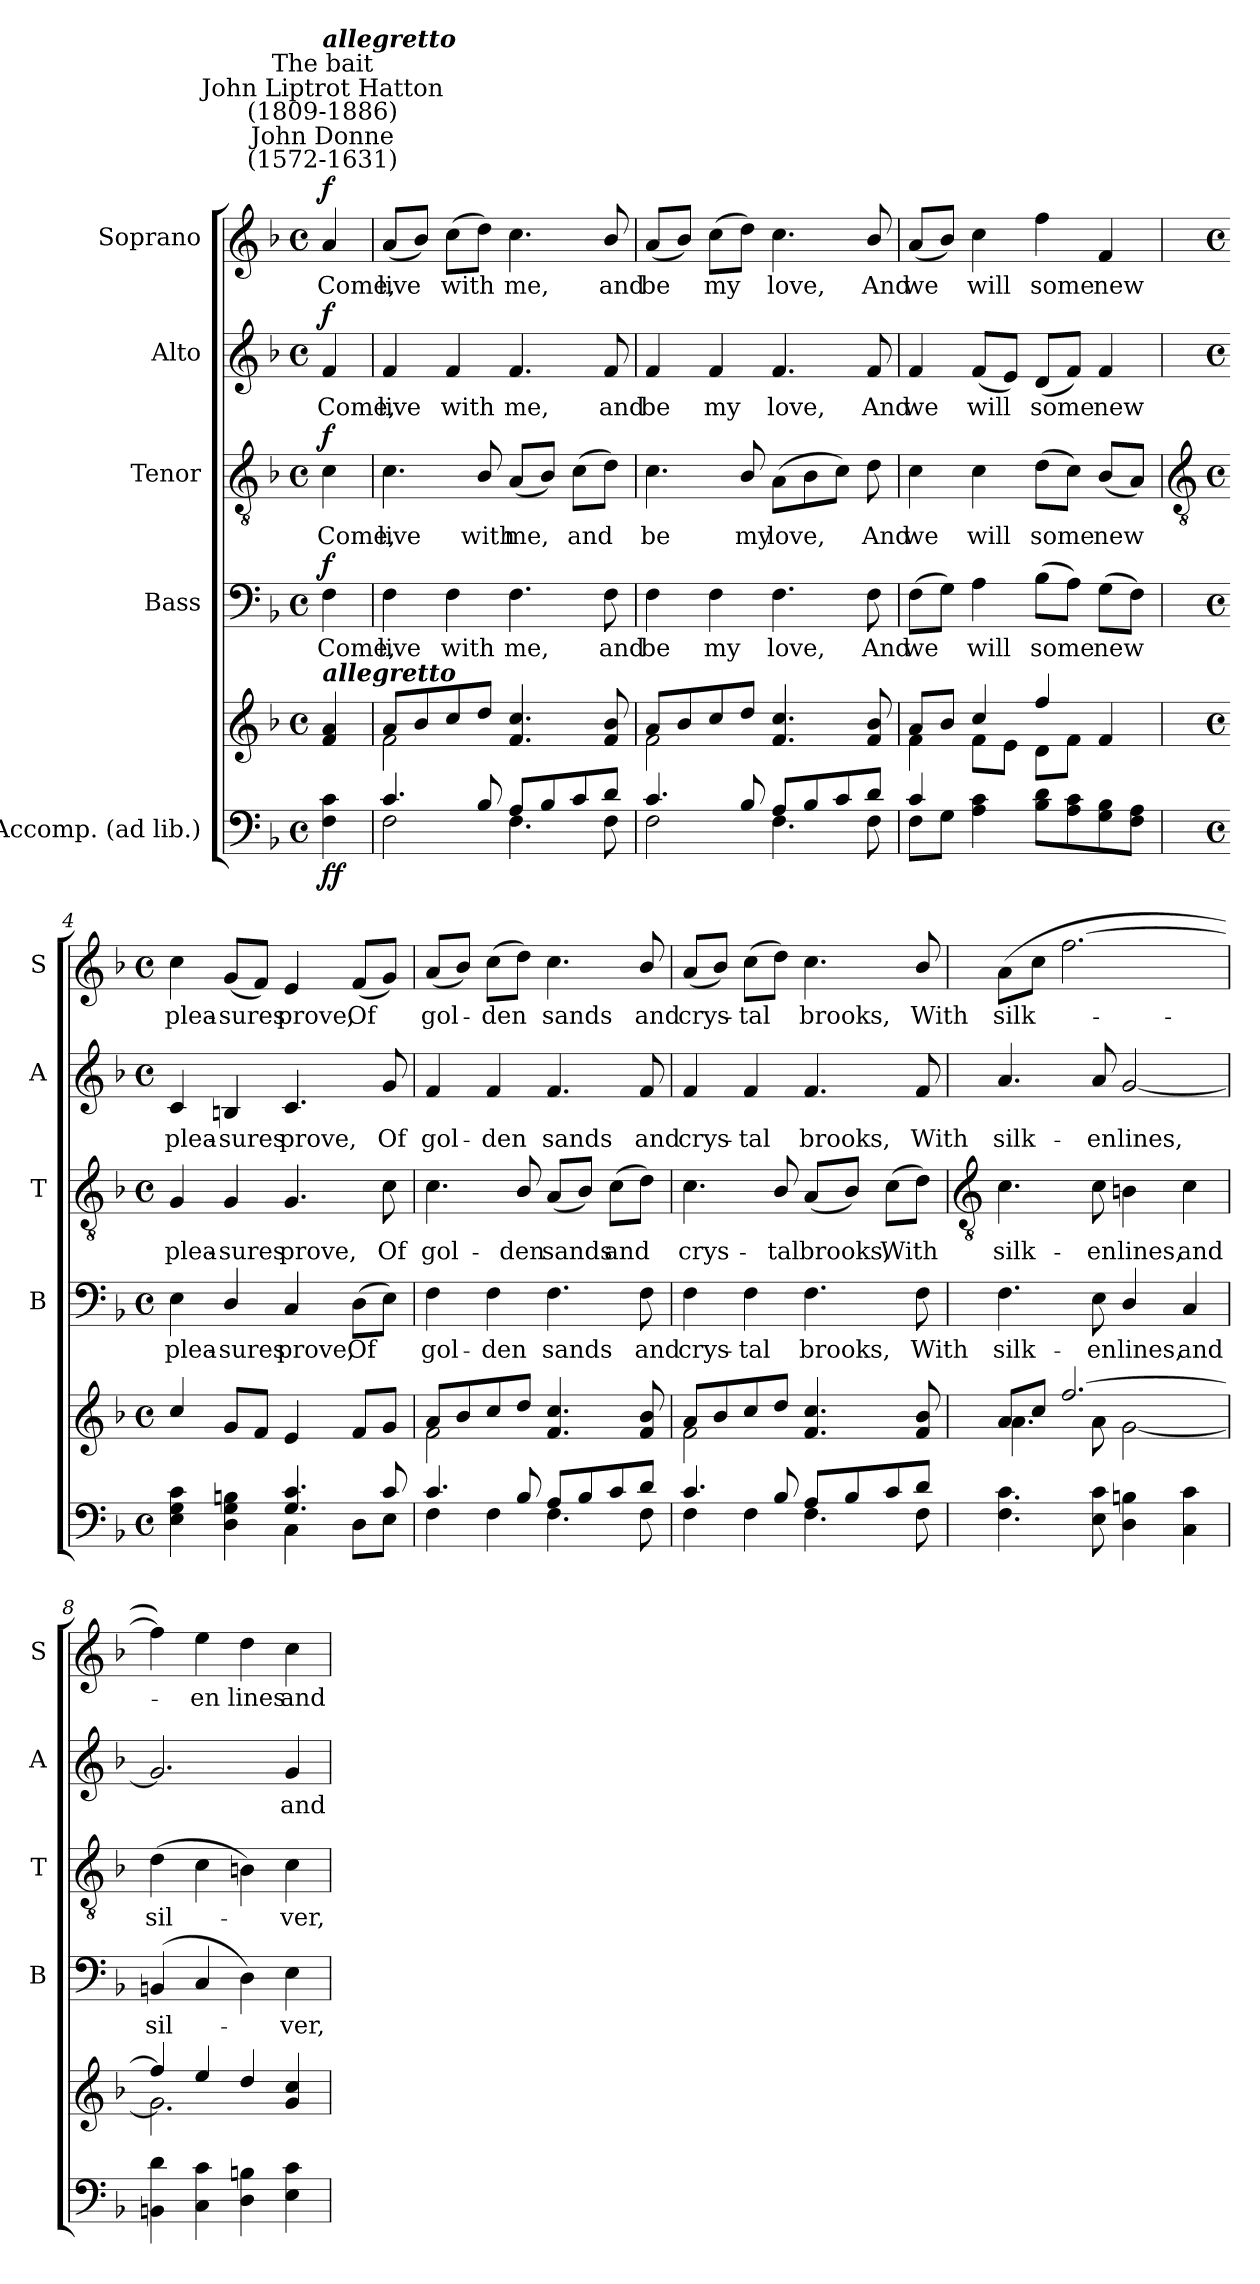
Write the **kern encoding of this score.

**kern	**kern	**dynam	**kern	**text	**dynam	**kern	**text	**dynam	**kern	**text	**dynam	**kern	**text	**dynam
*part5	*part5	*part5	*part4	*part4	*part4	*part3	*part3	*part3	*part2	*part2	*part2	*part1	*part1	*part1
*staff6	*staff5	*staff5/6	*staff4	*staff4	*staff4	*staff3	*staff3	*staff3	*staff2	*staff2	*staff2	*staff1	*staff1	*staff1
*I"Accomp. (ad lib.)	*	*	*I"Bass	*	*	*I"Tenor	*	*	*I"Alto	*	*	*I"Soprano	*	*
*	*	*	*I'B	*	*	*I'T	*	*	*I'A	*	*	*I'S	*	*
*clefF4	*clefG2	*	*clefF4	*	*	*clefGv2	*	*	*clefG2	*	*	*clefG2	*	*
*k[b-]	*k[b-]	*	*k[b-]	*	*	*k[b-]	*	*	*k[b-]	*	*	*k[b-]	*	*
*F:	*F:	*	*F:	*	*	*F:	*	*	*F:	*	*	*F:	*	*
*M4/4	*M4/4	*	*M4/4	*	*	*M4/4	*	*	*M4/4	*	*	*M4/4	*	*
*met(c)	*met(c)	*	*met(c)	*	*	*met(c)	*	*	*met(c)	*	*	*met(c)	*	*
*MM120	*MM120	*	*MM120	*	*	*MM120	*	*	*MM120	*	*	*MM120	*	*
=	=	=	=	=	=	=	=	=	=	=	=	=	=	=
*^	*^	*	*	*	*	*	*	*	*	*	*	*	*	*
!	!	!	!	!	!	!	!	!	!	!	!	!	!	!LO:TX:a:cj:t=John Donne\n(1572-1631)	!	!
!	!	!	!	!	!	!	!	!	!	!	!	!	!	!LO:TX:a:cj:t=John Liptrot Hatton\n(1809-1886)	!	!
!	!	!	!	!	!	!	!	!	!	!	!	!	!	!LO:TX:a:cj:t=The bait	!	!
!	!	!	!	!	!	!	!	!	!	!	!	!	!	!LO:TX:a:Bi:t=allegretto	!	!
!	!	!LO:TX:a:Bi:t=allegretto	!	!	!	!	!	!	!	!	!	!	!	!	!	!
!	!	!	!	!LO:DY:b=2	!	!LO:LY:b	!	!	!LO:LY:b	!	!	!LO:LY:b	!	!	!LO:LY:b	!
!	!	!	!	!LO:DY:n=1:b	!	!	!LO:DY:b	!	!	!LO:DY:b	!	!	!LO:DY:b	!	!	!LO:DY:b
4ryy	4F\ 4c\	4f/ 4a/	4ryy	f f	4F	Come,	f	4c	Come,	f	4f	Come,	f	4a	Come,	f
=1	=1	=1	=1	=1	=1	=1	=1	=1	=1	=1	=1	=1	=1	=1	=1	=1
!	!	!	!	!	!	!LO:LY:b	!	!	!LO:LY:b	!	!	!LO:LY:b	!	!	!LO:LY:b	!
4.c/	2F\	8a/L	2f\	.	4F	live	.	4.c	live	.	4f	live	.	(<8aL	live	.
.	.	8b-/	.	.	.	.	.	.	.	.	.	.	.	8b-J)	.	.
!	!	!	!	!	!	!LO:LY:b	!	!	!	!	!	!LO:LY:b	!	!	!LO:LY:b	!
.	.	8cc/	.	.	4F	with	.	.	.	.	4f	with	.	(>8ccL	with	.
!	!	!	!	!	!	!	!	!	!LO:LY:b	!	!	!	!	!	!	!
8B-/	.	8dd/J	.	.	.	.	.	8B-/	with	.	.	.	.	8ddJ)	.	.
!	!	!	!	!	!	!LO:LY:b	!	!	!LO:LY:b	!	!	!LO:LY:b	!	!	!LO:LY:b	!
8A/L	4.F\	4.f/ 4.cc/	2ryy	.	4.F	me,	.	(<8AL	me,	.	4.f	me,	.	4.cc	me,	.
8B-/	.	.	.	.	.	.	.	8B-J)	.	.	.	.	.	.	.	.
!	!	!	!	!	!	!	!	!	!LO:LY:b	!	!	!	!	!	!	!
8c/	.	.	.	.	.	.	.	(>8cL	and	.	.	.	.	.	.	.
!	!	!	!	!	!	!LO:LY:b	!	!	!	!	!	!LO:LY:b	!	!	!LO:LY:b	!
8d/J	8F\	8f/ 8b-/	.	.	8F	and	.	8dJ)	.	.	8f	and	.	8b-/	and	.
=2	=2	=2	=2	=2	=2	=2	=2	=2	=2	=2	=2	=2	=2	=2	=2	=2
!	!	!	!	!	!	!LO:LY:b	!	!	!LO:LY:b	!	!	!LO:LY:b	!	!	!LO:LY:b	!
4.c/	2F\	8a/L	2f\	.	4F	be	.	4.c	be	.	4f	be	.	(<8aL	be	.
.	.	8b-/	.	.	.	.	.	.	.	.	.	.	.	8b-J)	.	.
!	!	!	!	!	!	!LO:LY:b	!	!	!	!	!	!LO:LY:b	!	!	!LO:LY:b	!
.	.	8cc/	.	.	4F	my	.	.	.	.	4f	my	.	(>8ccL	my	.
!	!	!	!	!	!	!	!	!	!LO:LY:b	!	!	!	!	!	!	!
8B-/	.	8dd/J	.	.	.	.	.	8B-/	my	.	.	.	.	8ddJ)	.	.
!	!	!	!	!	!	!LO:LY:b	!	!	!LO:LY:b	!	!	!LO:LY:b	!	!	!LO:LY:b	!
8A/L	4.F\	4.f/ 4.cc/	2ryy	.	4.F	love,	.	(>8AL	love,	.	4.f	love,	.	4.cc	love,	.
8B-/	.	.	.	.	.	.	.	8B-	.	.	.	.	.	.	.	.
8c/	.	.	.	.	.	.	.	8cJ)	.	.	.	.	.	.	.	.
!	!	!	!	!	!	!LO:LY:b	!	!	!LO:LY:b	!	!	!LO:LY:b	!	!	!LO:LY:b	!
8d/J	8F\	8f/ 8b-/	.	.	8F	And	.	8d	And	.	8f	And	.	8b-/	And	.
=3	=3	=3	=3	=3	=3	=3	=3	=3	=3	=3	=3	=3	=3	=3	=3	=3
!	!	!	!	!	!	!LO:LY:b	!	!	!LO:LY:b	!	!	!LO:LY:b	!	!	!LO:LY:b	!
4c/	8F\L	8a/L	4f\	.	(>8FL	we	.	4c	we	.	4f	we	.	(<8aL	we	.
.	8G\J	8b-/J	.	.	8GJ)	.	.	.	.	.	.	.	.	8b-J)	.	.
!	!	!	!	!	!	!LO:LY:b	!	!	!LO:LY:b	!	!	!LO:LY:b	!	!	!LO:LY:b	!
4ryy	4A\ 4c\	4cc/	8f\L	.	4A	will	.	4c	will	.	(<8fL	will	.	4cc	will	.
.	.	.	8e\J	.	.	.	.	.	.	.	8eJ)	.	.	.	.	.
!	!	!	!	!	!	!LO:LY:b	!	!	!LO:LY:b	!	!	!LO:LY:b	!	!	!LO:LY:b	!
2ryy	8B-\ 8d\L	4ff/	8d\L	.	(>8B-L	some	.	(>8dL	some	.	(<8dL	some	.	4ff	some	.
.	8A\ 8c\	.	8f\J	.	8AJ)	.	.	8cJ)	.	.	8fJ)	.	.	.	.	.
!	!	!	!	!	!	!LO:LY:b	!	!	!LO:LY:b	!	!	!LO:LY:b	!	!	!LO:LY:b	!
.	8G\ 8B-\	4f/	4ryy	.	(>8GL	new	.	(<8B-L	new	.	4f	new	.	4f	new	.
.	8F\ 8A\J	.	.	.	8FJ)	.	.	8AJ)	.	.	.	.	.	.	.	.
!!LO:LB:g=z
=4	=4	=4	=4	=4	=4	=4	=4	=4	=4	=4	=4	=4	=4	=4	=4	=4
*	*	*	*	*	*	*	*	*clefGv2	*	*	*	*	*	*	*	*
*M4/4	*	*M4/4	*	*	*M4/4	*	*	*M4/4	*	*	*M4/4	*	*	*M4/4	*	*
*met(c)	*	*met(c)	*	*	*met(c)	*	*	*met(c)	*	*	*met(c)	*	*	*met(c)	*	*
!	!	!	!	!	!	!LO:LY:b	!	!	!LO:LY:b	!	!	!LO:LY:b	!	!	!LO:LY:b	!
2ryy	4E\ 4G\ 4c\	4cc/	1ryy	.	4E	plea-	.	4G	plea-	.	4c	plea-	.	4cc	plea-	.
!	!	!	!	!	!	!LO:LY:b	!	!	!LO:LY:b	!	!	!LO:LY:b	!	!	!LO:LY:b	!
.	4D\ 4G\ 4Bn\	8g/L	.	.	4D/	-sures	.	4G	-sures	.	4Bn	-sures	.	(<8gL	-sures	.
.	.	8f/J	.	.	.	.	.	.	.	.	.	.	.	8fJ)	.	.
!	!	!	!	!	!	!LO:LY:b	!	!	!LO:LY:b	!	!	!LO:LY:b	!	!	!LO:LY:b	!
4.G/ 4.c/	4C\	4e/	.	.	4C	prove,	.	4.G	prove,	.	4.c	prove,	.	4e	prove,	.
!	!	!	!	!	!	!LO:LY:b	!	!	!	!	!	!	!	!	!LO:LY:b	!
.	8D\L	8f/L	.	.	(>8DL	Of	.	.	.	.	.	.	.	(<8fL	Of	.
!	!	!	!	!	!	!	!	!	!LO:LY:b	!	!	!LO:LY:b	!	!	!	!
8c/	8E\J	8g/J	.	.	8EJ)	.	.	8c	Of	.	8g	Of	.	8gJ)	.	.
=5	=5	=5	=5	=5	=5	=5	=5	=5	=5	=5	=5	=5	=5	=5	=5	=5
!	!	!	!	!	!	!LO:LY:b	!	!	!LO:LY:b	!	!	!LO:LY:b	!	!	!LO:LY:b	!
4.c/	4F\	8a/L	2f\	.	4F	gol-	.	4.c	gol-	.	4f	gol-	.	(<8aL	gol-	.
.	.	8b-/	.	.	.	.	.	.	.	.	.	.	.	8b-J)	.	.
!	!	!	!	!	!	!LO:LY:b	!	!	!	!	!	!LO:LY:b	!	!	!LO:LY:b	!
.	4F\	8cc/	.	.	4F	-den	.	.	.	.	4f	-den	.	(>8ccL	den	.
!	!	!	!	!	!	!	!	!	!LO:LY:b	!	!	!	!	!	!	!
8B-/	.	8dd/J	.	.	.	.	.	8B-/	-den	.	.	.	.	8ddJ)	.	.
!	!	!	!	!	!	!LO:LY:b	!	!	!LO:LY:b	!	!	!LO:LY:b	!	!	!LO:LY:b	!
8A/L	4.F\	4.f/ 4.cc/	2ryy	.	4.F	sands	.	(<8AL	sands	.	4.f	sands	.	4.cc	sands	.
8B-/	.	.	.	.	.	.	.	8B-J)	.	.	.	.	.	.	.	.
!	!	!	!	!	!	!	!	!	!LO:LY:b	!	!	!	!	!	!	!
8c/	.	.	.	.	.	.	.	(>8cL	and	.	.	.	.	.	.	.
!	!	!	!	!	!	!LO:LY:b	!	!	!	!	!	!LO:LY:b	!	!	!LO:LY:b	!
8d/J	8F\	8f/ 8b-/	.	.	8F	and	.	8dJ)	.	.	8f	and	.	8b-/	and	.
=6	=6	=6	=6	=6	=6	=6	=6	=6	=6	=6	=6	=6	=6	=6	=6	=6
!	!	!	!	!	!	!LO:LY:b	!	!	!LO:LY:b	!	!	!LO:LY:b	!	!	!LO:LY:b	!
4.c/	4F\	8a/L	2f\	.	4F	crys-	.	4.c	crys-	.	4f	crys-	.	(<8aL	crys-	.
.	.	8b-/	.	.	.	.	.	.	.	.	.	.	.	8b-J)	.	.
!	!	!	!	!	!	!LO:LY:b	!	!	!	!	!	!LO:LY:b	!	!	!LO:LY:b	!
.	4F\	8cc/	.	.	4F	-tal	.	.	.	.	4f	-tal	.	(>8ccL	tal	.
!	!	!	!	!	!	!	!	!	!LO:LY:b	!	!	!	!	!	!	!
8B-/	.	8dd/J	.	.	.	.	.	8B-/	-tal	.	.	.	.	8ddJ)	.	.
!	!	!	!	!	!	!LO:LY:b	!	!	!LO:LY:b	!	!	!LO:LY:b	!	!	!LO:LY:b	!
8A/L	4.F\	4.f/ 4.cc/	2ryy	.	4.F	brooks,	.	(<8AL	brooks,	.	4.f	brooks,	.	4.cc	brooks,	.
8B-/	.	.	.	.	.	.	.	8B-J)	.	.	.	.	.	.	.	.
!	!	!	!	!	!	!	!	!	!LO:LY:b	!	!	!	!	!	!	!
8c/	.	.	.	.	.	.	.	(>8cL	With	.	.	.	.	.	.	.
!	!	!	!	!	!	!LO:LY:b	!	!	!	!	!	!LO:LY:b	!	!	!LO:LY:b	!
8d/J	8F\	8f/ 8b-/	.	.	8F	With	.	8dJ)	.	.	8f	With	.	8b-/	With	.
!!LO:LB:g=z
=7	=7	=7	=7	=7	=7	=7	=7	=7	=7	=7	=7	=7	=7	=7	=7	=7
*	*	*	*	*	*	*	*	*clefGv2	*	*	*	*	*	*	*	*
!	!	!	!	!	!	!LO:LY:b	!	!	!LO:LY:b	!	!	!LO:LY:b	!	!	!LO:LY:b	!
1ryy	4.F\ 4.c\	8a/L	4.a\	.	4.F	silk-	.	4.c	silk-	.	4.a	silk-	.	(>8aL	silk-	.
.	.	8cc/J	.	.	.	.	.	.	.	.	.	.	.	8ccJ	.	.
.	.	[2.ff/	.	.	.	.	.	.	.	.	.	.	.	[2.ff	.	.
!	!	!	!	!	!	!LO:LY:b	!	!	!LO:LY:b	!	!	!LO:LY:b	!	!	!	!
.	8E\ 8c\	.	8a\	.	8E	-en	.	8c	-en	.	8a	-en	.	.	.	.
!	!	!	!	!	!	!LO:LY:b	!	!	!LO:LY:b	!	!	!LO:LY:b	!	!	!	!
.	4D\ 4Bn\	.	[2g\	.	4D/	lines,	.	4Bn	lines,	.	[2g	lines,	.	.	.	.
!	!	!	!	!	!	!LO:LY:b	!	!	!LO:LY:b	!	!	!	!	!	!	!
.	4C\ 4c\	.	.	.	4C	and	.	4c	and	.	.	.	.	.	.	.
=8	=8	=8	=8	=8	=8	=8	=8	=8	=8	=8	=8	=8	=8	=8	=8	=8
!	!	!	!	!	!	!LO:LY:b	!	!	!LO:LY:b	!	!	!	!	!	!	!
1ryy	4BBn\ 4d\	4ff/]	2.g\]	.	(<4BBn	sil-	.	(>4d	sil-	.	2.g]	.	.	4ff])	.	.
!	!	!	!	!	!	!	!	!	!	!	!	!	!	!	!LO:LY:b	!
.	4C\ 4c\	4ee/	.	.	4C	.	.	4c	.	.	.	.	.	4ee	en	.
!	!	!	!	!	!	!	!	!	!	!	!	!	!	!	!LO:LY:b	!
.	4D\ 4Bn\	4dd/	.	.	4D)	.	.	4Bn)	.	.	.	.	.	4dd	lines	.
!	!	!	!	!	!	!LO:LY:b	!	!	!LO:LY:b	!	!	!LO:LY:b	!	!	!LO:LY:b	!
.	4E\ 4c\	4g/ 4cc/	4ryy	.	4E	ver,	.	4c	ver,	.	4g	and	.	4cc	and	.
*v	*v	*	*	*	*	*	*	*	*	*	*	*	*	*	*	*
*	*v	*v	*	*	*	*	*	*	*	*	*	*	*	*	*
=	=	=	=	=	=	=	=	=	=	=	=	=	=	=
*-	*-	*-	*-	*-	*-	*-	*-	*-	*-	*-	*-	*-	*-	*-
